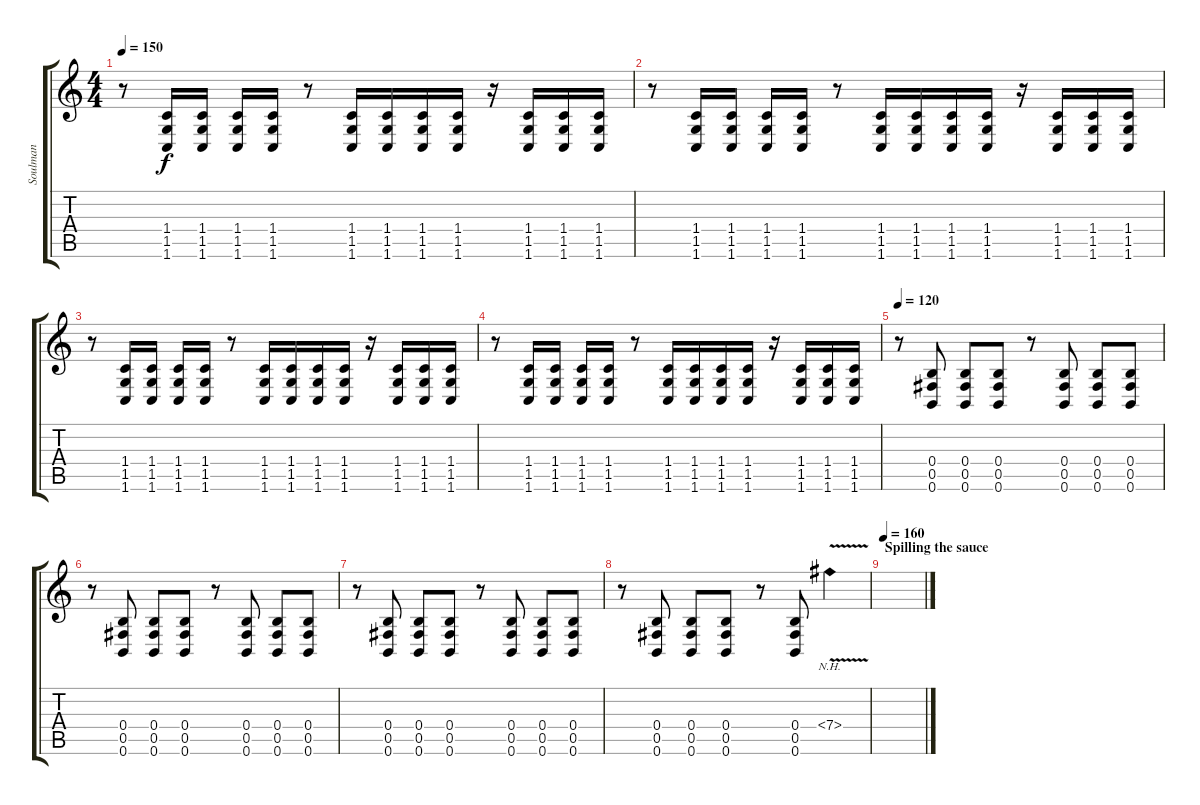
\track ("Soulman" "Soulman") {instrument distortionguitar}
\staff {score tabs}
\tuning (Db4 Ab3 E3 B2 Gb2 B1) {hide}
\ts (4 4)
\tempo 150
\clef g2
\ks c
r.8{dy f} (1.4 1.5 1.6).16 (1.4 1.5 1.6).16 (1.4 1.5 1.6).16 (1.4 1.5 1.6).16 r.8 (1.4 1.5 1.6).16 (1.4 1.5 1.6).16 (1.4 1.5 1.6).16 (1.4 1.5 1.6).16 r.16 (1.4 1.5 1.6).16 (1.4 1.5 1.6).16 (1.4 1.5 1.6).16 |
r.8 (1.4 1.5 1.6).16 (1.4 1.5 1.6).16 (1.4 1.5 1.6).16 (1.4 1.5 1.6).16 r.8 (1.4 1.5 1.6).16 (1.4 1.5 1.6).16 (1.4 1.5 1.6).16 (1.4 1.5 1.6).16 r.16 (1.4 1.5 1.6).16 (1.4 1.5 1.6).16 (1.4 1.5 1.6).16 |
r.8 (1.4 1.5 1.6).16 (1.4 1.5 1.6).16 (1.4 1.5 1.6).16 (1.4 1.5 1.6).16 r.8 (1.4 1.5 1.6).16 (1.4 1.5 1.6).16 (1.4 1.5 1.6).16 (1.4 1.5 1.6).16 r.16 (1.4 1.5 1.6).16 (1.4 1.5 1.6).16 (1.4 1.5 1.6).16 |
r.8 (1.4 1.5 1.6).16 (1.4 1.5 1.6).16 (1.4 1.5 1.6).16 (1.4 1.5 1.6).16 r.8 (1.4 1.5 1.6).16 (1.4 1.5 1.6).16 (1.4 1.5 1.6).16 (1.4 1.5 1.6).16 r.16 (1.4 1.5 1.6).16 (1.4 1.5 1.6).16 (1.4 1.5 1.6).16 |
\tempo 120
r.8 (0.4 0.5 0.6).8 (0.4 0.5 0.6).8 (0.4 0.5 0.6).8 r.8 (0.4 0.5 0.6).8 (0.4 0.5 0.6).8 (0.4 0.5 0.6).8 |
r.8 (0.4 0.5 0.6).8 (0.4 0.5 0.6).8 (0.4 0.5 0.6).8 r.8 (0.4 0.5 0.6).8 (0.4 0.5 0.6).8 (0.4 0.5 0.6).8 |
r.8 (0.4 0.5 0.6).8 (0.4 0.5 0.6).8 (0.4 0.5 0.6).8 r.8 (0.4 0.5 0.6).8 (0.4 0.5 0.6).8 (0.4 0.5 0.6).8 |
r.8 (0.4 0.5 0.6).8 (0.4 0.5 0.6).8 (0.4 0.5 0.6).8 r.8 (0.4 0.5 0.6).8 7.4{nh v}.4 |
\section ("" "Spilling the sauce")
\tempo 160
